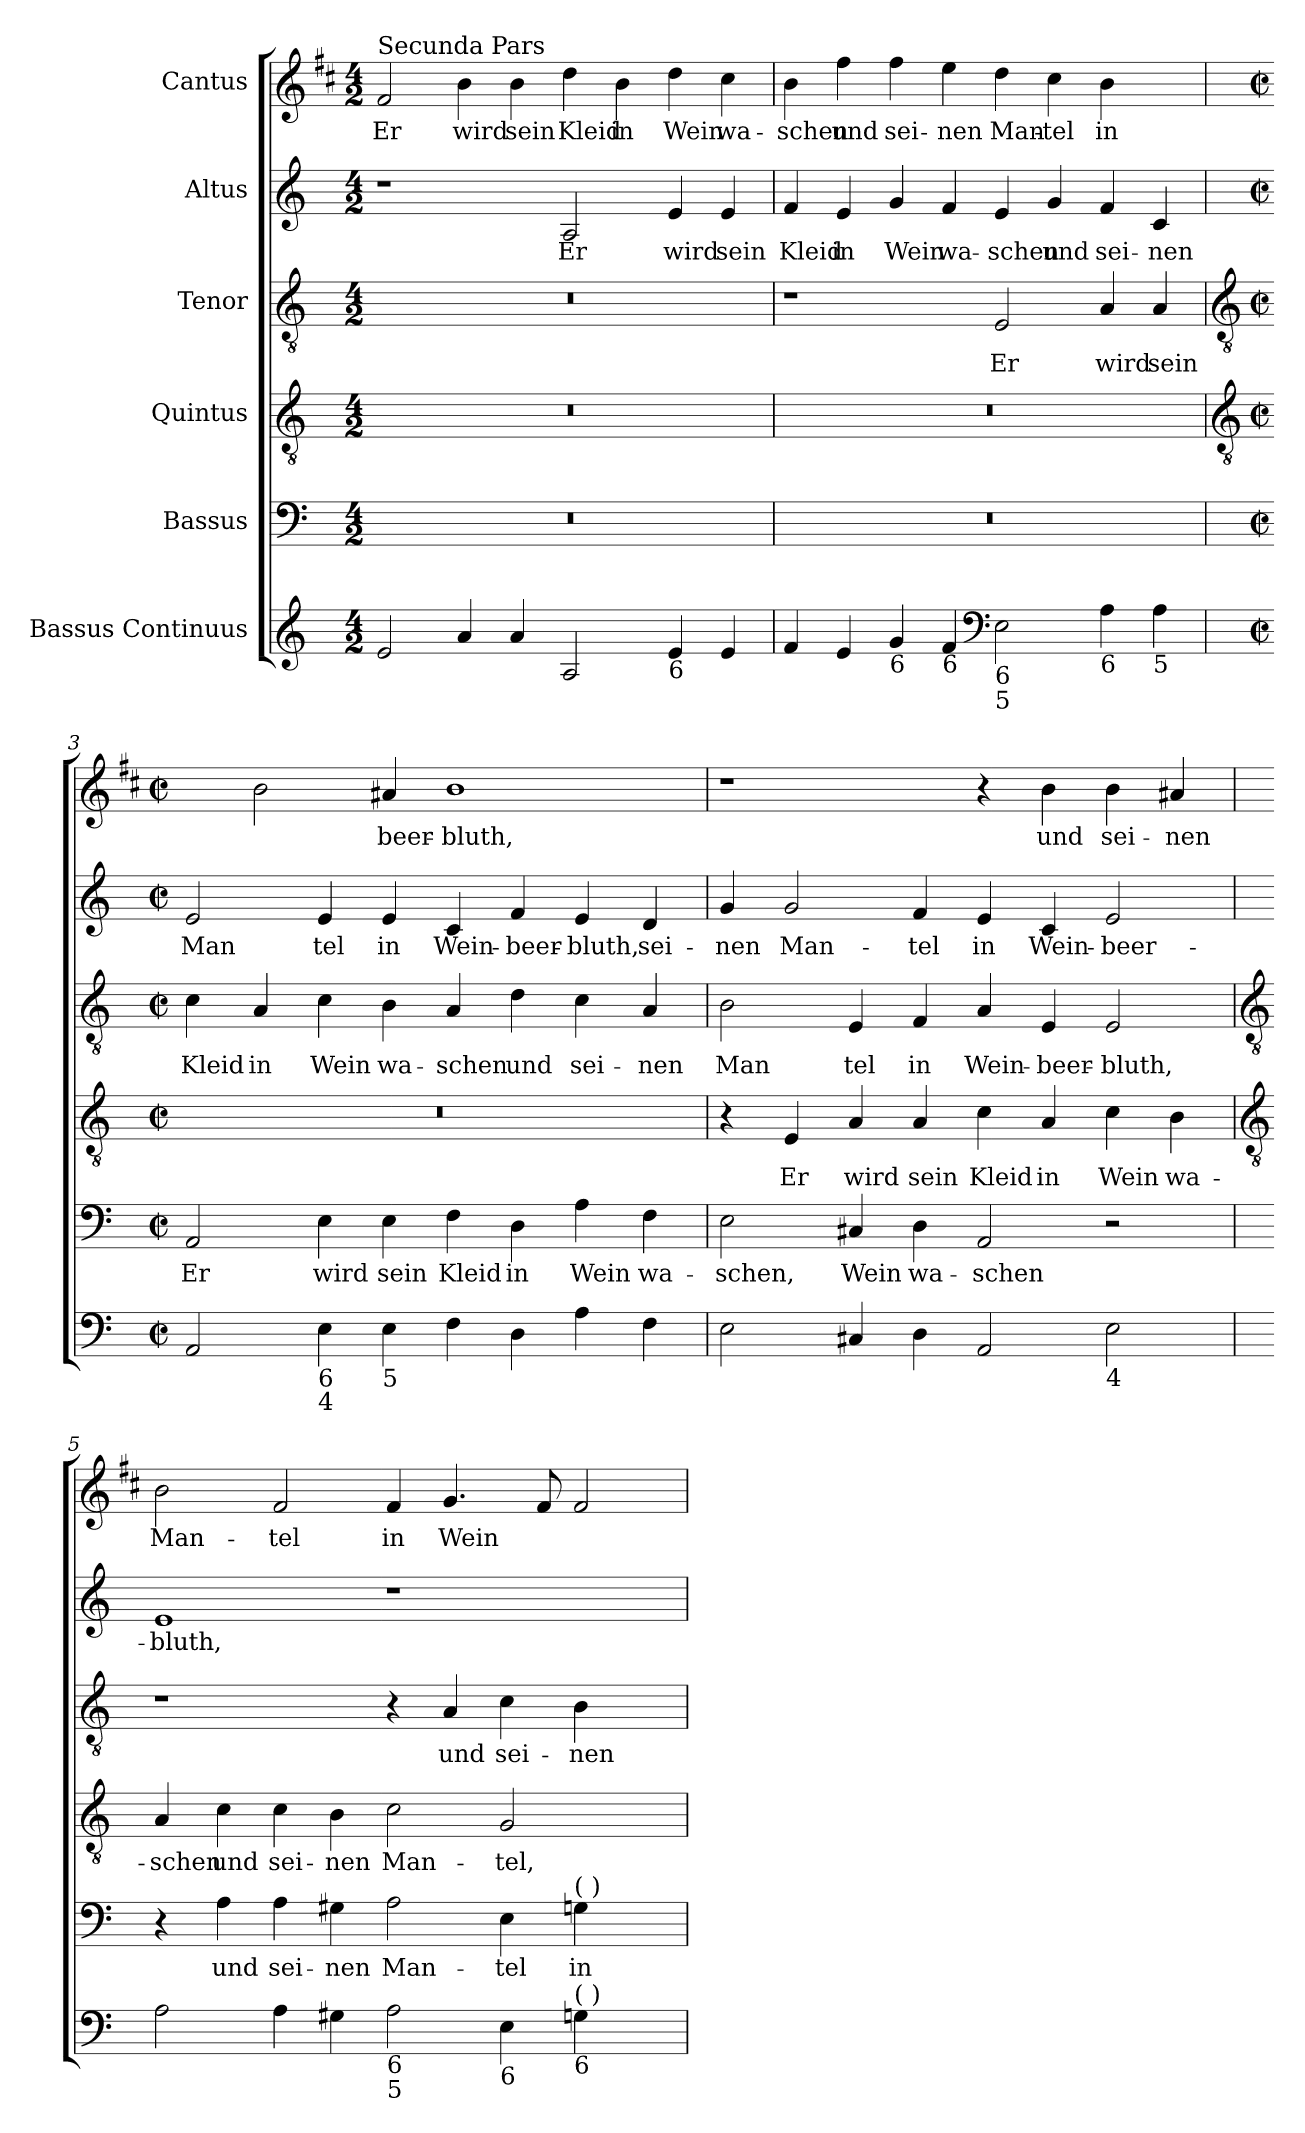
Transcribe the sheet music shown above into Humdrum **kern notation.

**kern	**kern	**text	**kern	**text	**kern	**text	**kern	**text	**kern	**text
*part6	*part5	*part5	*part4	*part4	*part3	*part3	*part2	*part2	*part1	*part1
*staff6	*staff5	*staff5	*staff4	*staff4	*staff3	*staff3	*staff2	*staff2	*staff1	*staff1
*I"Bassus Continuus	*I"Bassus	*	*I"Quintus	*	*I"Tenor	*	*I"Altus	*	*I"Cantus	*
*clefG2	*clefF4	*	*clefGv2	*	*clefGv2	*	*clefG2	*	*clefG2	*
*	*	*	*	*	*	*	*	*	*ITrd1c2	*
*k[]	*k[]	*	*k[]	*	*k[]	*	*k[]	*	*k[]	*
*C:	*C:	*	*C:	*	*C:	*	*C:	*	*C:	*
*M4/2	*M4/2	*	*M4/2	*	*M4/2	*	*M4/2	*	*M4/2	*
=1	=1	=1	=1	=1	=1	=1	=1	=1	=1	=1
!	!	!	!	!	!	!	!	!	!LO:TX:a:t=Secunda Pars	!
!	!	!	!	!	!	!	!	!	!	!LO:LY:b
2e	0r	.	0r	.	0r	.	1r	.	2e	Er
!	!	!	!	!	!	!	!	!	!	!LO:LY:b
4a	.	.	.	.	.	.	.	.	4a	wird
!	!	!	!	!	!	!	!	!	!	!LO:LY:b
4a	.	.	.	.	.	.	.	.	4a	sein
!	!	!	!	!	!	!	!	!LO:LY:b	!	!LO:LY:b
2A	.	.	.	.	.	.	2A	Er	4cc	Kleid
!	!	!	!	!	!	!	!	!	!	!LO:LY:b
.	.	.	.	.	.	.	.	.	4a	in
!LO:TX:b:t=6	!	!	!	!	!	!	!	!	!	!
!	!	!	!	!	!	!	!	!LO:LY:b	!	!LO:LY:b
4e	.	.	.	.	.	.	4e	wird	4cc	Wein
!	!	!	!	!	!	!	!	!LO:LY:b	!	!LO:LY:b
4e	.	.	.	.	.	.	4e	sein	4b	wa-
=2	=2	=2	=2	=2	=2	=2	=2	=2	=2	=2
!	!	!	!	!	!	!	!	!LO:LY:b	!	!LO:LY:b
4f	0r	.	0r	.	1r	.	4f	Kleid	4a	-schen
!	!	!	!	!	!	!	!	!LO:LY:b	!	!LO:LY:b
4e	.	.	.	.	.	.	4e	in	4ee	und
!LO:TX:b:t=6	!	!	!	!	!	!	!	!	!	!
!	!	!	!	!	!	!	!	!LO:LY:b	!	!LO:LY:b
4g	.	.	.	.	.	.	4g	Wein	4ee	sei-
!LO:TX:b:t=6	!	!	!	!	!	!	!	!	!	!
!	!	!	!	!	!	!	!	!LO:LY:b	!	!LO:LY:b
4f	.	.	.	.	.	.	4f	wa-	4dd	-nen
*clefF4	*	*	*	*	*	*	*	*	*	*
!LO:TX:b:t=6	!	!	!	!	!	!	!	!	!	!
!LO:TX:b:t=5	!	!	!	!	!	!	!	!	!	!
!	!	!	!	!	!	!LO:LY:b	!	!LO:LY:b	!	!LO:LY:b
2E	.	.	.	.	2E	Er	4e	-schen	4cc	Man-
!	!	!	!	!	!	!	!	!LO:LY:b	!	!LO:LY:b
.	.	.	.	.	.	.	4g	und	4b	-tel
!LO:TX:b:t=6	!	!	!	!	!	!	!	!	!	!
!	!	!	!	!	!	!LO:LY:b	!	!LO:LY:b	!	!LO:LY:b
4A	.	.	.	.	4A	wird	4f	sei-	4a	in
!LO:TX:b:t=5	!	!	!	!	!	!	!	!	!	!
!	!	!	!	!	!	!LO:LY:b	!	!LO:LY:b	!	!LO:LY:b
4A	.	.	.	.	4A	sein	4c	-nen	[4eyy	Wein
!!LO:LB:g=z
=3	=3	=3	=3	=3	=3	=3	=3	=3	=3	=3
*	*	*	*clefGv2	*	*clefGv2	*	*	*	*	*
*M4/2	*M4/2	*	*M4/2	*	*M4/2	*	*M4/2	*	*M4/2	*
*met(c|)	*met(c|)	*	*met(c|)	*	*met(c|)	*	*met(c|)	*	*met(c|)	*
!	!	!LO:LY:b	!	!	!	!LO:LY:b	!	!LO:LY:b	!	!
2AA	2AA	Er	0r	.	4c	Kleid	2e	Man	4eyy]	.
!	!	!	!	!	!	!LO:LY:b	!	!	!	!
.	.	.	.	.	4A	in	.	.	2a	.
!LO:TX:b:t=6\n4	!	!	!	!	!	!	!	!	!	!
!	!	!LO:LY:b	!	!	!	!LO:LY:b	!	!LO:LY:b	!	!
4E	4E	wird	.	.	4c	Wein	4e	tel	.	.
!LO:TX:b:t=5	!	!	!	!	!	!	!	!	!	!
!	!	!LO:LY:b	!	!	!	!LO:LY:b	!	!LO:LY:b	!	!LO:LY:b
4E	4E	sein	.	.	4B	wa-	4e	in	4g#X	beer-
!	!	!LO:LY:b	!	!	!	!LO:LY:b	!	!LO:LY:b	!	!LO:LY:b
4F	4F	Kleid	.	.	4A	-schen	4c	Wein-	1a	-bluth,
!	!	!LO:LY:b	!	!	!	!LO:LY:b	!	!LO:LY:b	!	!
4D	4D	in	.	.	4d	und	4f	-beer-	.	.
!	!	!LO:LY:b	!	!	!	!LO:LY:b	!	!LO:LY:b	!	!
4A	4A	Wein	.	.	4c	sei-	4e	-bluth,	.	.
!	!	!LO:LY:b	!	!	!	!LO:LY:b	!	!LO:LY:b	!	!
4F	4F	wa-	.	.	4A	-nen	4d	sei-	.	.
=4	=4	=4	=4	=4	=4	=4	=4	=4	=4	=4
!	!	!LO:LY:b	!	!	!	!LO:LY:b	!	!LO:LY:b	!	!
2E	2E	-schen,	4r	.	2B	Man	4g	-nen	1r	.
!	!	!	!	!LO:LY:b	!	!	!	!LO:LY:b	!	!
.	.	.	4E	Er	.	.	2g	Man-	.	.
!	!	!LO:LY:b	!	!LO:LY:b	!	!LO:LY:b	!	!	!	!
4C#X	4C#X	Wein	4A	wird	4E	tel	.	.	.	.
!	!	!LO:LY:b	!	!LO:LY:b	!	!LO:LY:b	!	!LO:LY:b	!	!
4D	4D	wa-	4A	sein	4F	in	4f	-tel	.	.
!	!	!LO:LY:b	!	!LO:LY:b	!	!LO:LY:b	!	!LO:LY:b	!	!
2AA	2AA	-schen	4c	Kleid	4A	Wein-	4e	in	4r	.
!	!	!	!	!LO:LY:b	!	!LO:LY:b	!	!LO:LY:b	!	!LO:LY:b
.	.	.	4A	in	4E	-beer-	4c	Wein-	4a	und
!LO:TX:b:t=4	!	!	!	!	!	!	!	!	!	!
!	!	!	!	!LO:LY:b	!	!LO:LY:b	!	!LO:LY:b	!	!LO:LY:b
2E	2r	.	4c	Wein	2E	-bluth,	2e	-beer-	4a	sei-
!	!	!	!	!LO:LY:b	!	!	!	!	!	!LO:LY:b
.	.	.	4B	wa-	.	.	.	.	4g#X	-nen
!!LO:LB:g=z
=5	=5	=5	=5	=5	=5	=5	=5	=5	=5	=5
*	*	*	*clefGv2	*	*clefGv2	*	*	*	*	*
!	!	!	!	!LO:LY:b	!	!	!	!LO:LY:b	!	!LO:LY:b
2A	4r	.	4A	-schen	1r	.	1e	-bluth,	2a	Man-
!	!	!LO:LY:b	!	!LO:LY:b	!	!	!	!	!	!
.	4A	und	4c	und	.	.	.	.	.	.
!	!	!LO:LY:b	!	!LO:LY:b	!	!	!	!	!	!LO:LY:b
4A	4A	sei-	4c	sei-	.	.	.	.	2e	-tel
!	!	!LO:LY:b	!	!LO:LY:b	!	!	!	!	!	!
4G#X	4G#X	-nen	4B	-nen	.	.	.	.	.	.
!LO:TX:b:t=6	!	!	!	!	!	!	!	!	!	!
!LO:TX:b:t=5	!	!	!	!	!	!	!	!	!	!
!	!	!LO:LY:b	!	!LO:LY:b	!	!	!	!	!	!LO:LY:b
2A	2A	Man-	2c	Man-	4r	.	1r	.	4e	in
!	!	!	!	!	!	!LO:LY:b	!	!	!	!LO:LY:b
.	.	.	.	.	4A	und	.	.	4.f	Wein
!LO:TX:b:t=6	!	!	!	!	!	!	!	!	!	!
!	!	!LO:LY:b	!	!LO:LY:b	!	!LO:LY:b	!	!	!	!
4E	4E	-tel	2G	-tel,	4c	sei-	.	.	.	.
.	.	.	.	.	.	.	.	.	8e	.
!	!LO:TX:a:t=(  )	!	!	!	!	!	!	!	!	!
!LO:TX:a:t=(  )	!	!	!	!	!	!	!	!	!	!
!LO:TX:b:t=6	!	!	!	!	!	!	!	!	!	!
!	!	!LO:LY:b	!	!	!	!LO:LY:b	!	!	!	!
4G	4G	in	.	.	4B	-nen	.	.	2e	.
4ryy	4ryy	.	4ryy	.	4ryy	.	4ryy	.	.	.
=	=	=	=	=	=	=	=	=	=	=
*-	*-	*-	*-	*-	*-	*-	*-	*-	*-	*-
